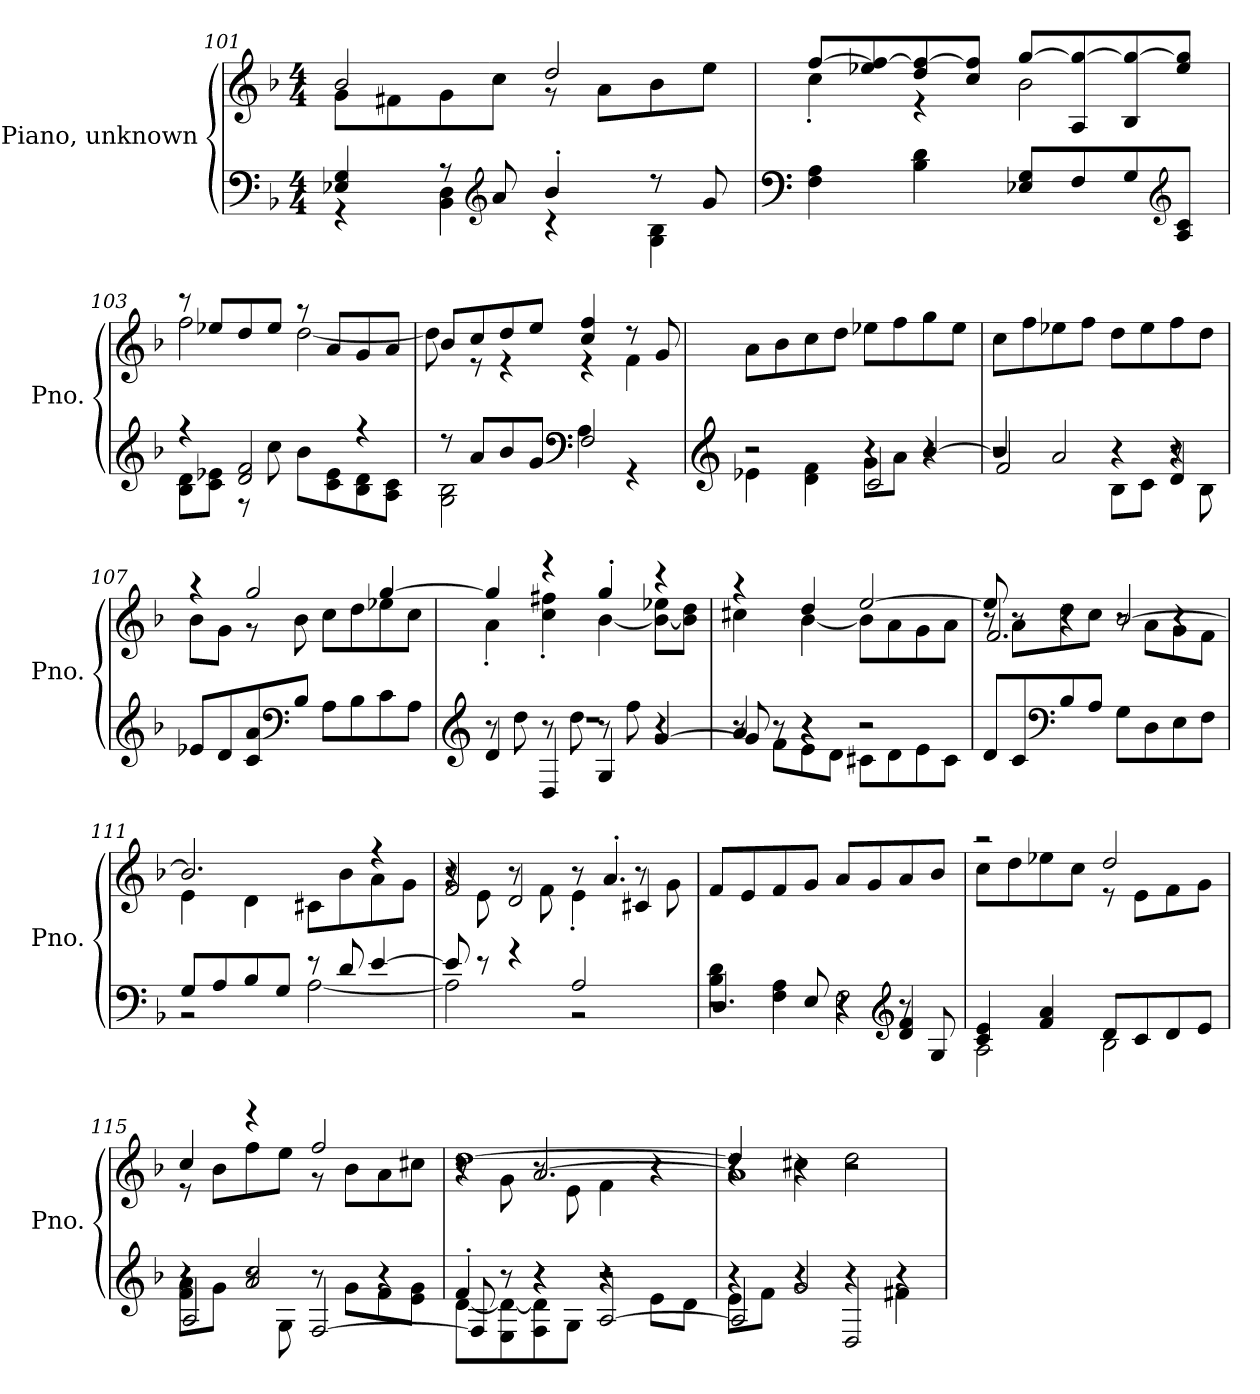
**kern	**kern
*part1	*part1
*staff2	*staff1
*I"Piano, unknown	*
*I'Pno.	*
*clefF4	*clefG2
*k[b-]	*k[b-]
*M4/4	*M4/4
=101	=101
*^	*^
4E-X/ 4G/	4r	2b-/	8g\L
.	.	.	8f#X\
8r	4BB-\ 4D\	.	8g\
*clefG2	*	*	*
8a/	.	.	8cc\J
4b-'/	4r	2dd/	8r
.	.	.	8a\L
8r	4G\ 4B-\	.	8b-\
8g/	.	.	8ee\J
*v	*v	*	*
=102	=102	=102
*clefF4	*	*
4F\ 4A\	[8ff/L	4cc'\
.	8ee-X/ 8ff/_	.
4B-\ 4d\	8dd/ 8ff/_	4r
.	8cc/ 8ff/]J	.
8E-X/ 8G/L	[8gg/L	2b-\
8F/	8A/ 8gg/_	.
8G/	8B-/ 8gg/_	.
*clefG2	*	*
8A/ 8c/J	8ee-/ 8gg/]J	.
!!LO:PB:g=z	!!
=103	=103	=103
*^	*	*
4r	8B-\ 8d\L	8r	2ff\
.	8c\ 8e-X\J	8ee-X/L	.
2d/ 2f/	8r	8dd/	.
.	8cc\	8ee-/J	.
.	8b-\L	8r	[2dd\
.	8c\ 8e-\	8a/L	.
4r	8B-\ 8d\	8g/	.
.	8A\ 8c\J	8a/J	.
=104	=104	=104	=104
8r	2G\ 2B-\	8b-/L	8dd\]
8a/L	.	8cc/	8r
8b-/	.	8dd/	4r
8g/J	.	8ee/J	.
*clefF4	*	*	*
2F/	4A\	4cc/ 4ff/	4r
.	4r	8r	4f\
.	.	8g/	.
*v	*v	*	*
*	*v	*v
=105	=105
*clefG2	*
*^	*
*	*^	*
2r	4e-X\	2r	8a\L
.	.	.	8b-\
.	4d\ 4f\	.	8cc\
.	.	.	8dd\J
4r	8g\L	2c/	8ee-X\L
.	8a\J	.	8ff\
[4b-/	4r	.	8gg\
.	.	.	8ee-\J
=106	=106	=106	=106
4b-/]	2r	2f/	8cc\L
.	.	.	8ff\
2a/	.	.	8ee-X\
.	.	.	8ff\J
.	8B-\L	4r	8dd\L
.	8c\J	.	8ee-\
4r	8r	4d/	8ff\
.	8B-\	.	8dd\J
*v	*v	*v	*
!!LO:LB:g=z
=107	=107
*	*^
8e-X/L	4r	8b-\L
8d/	.	8g\J
8c/ 8a/	2gg/	8r
*clefF4	*	*
8B-/J	.	8b-\
8A\L	.	8cc\L
8B-\	.	8dd\
8c\	[4gg/	8ee-X\
8A\J	.	8cc\J
=108	=108	=108
*clefG2	*	*
*^	*	*
*	*^	*	*
1r	8r	4d/	4gg/]	4a'\
.	8dd\	.	.	.
.	8r	4D/	4r	4cc\' 4ff#X\'
.	8dd\	.	.	.
.	8r	4G/	4gg'/	[4b-\
.	8ff\	.	.	.
.	4r	[4g/	4r	8b-\_ 8ee-X\L
.	.	.	.	8b-\] 8dd\J
=109	=109	=109	=109	=109
4a/	8r	8g/]	4r	4cc#X\
.	8f\L	8r	.	.
4r	8e\	4r	4dd/	[4b-\
.	8d\J	.	.	.
2r	8c#X\L	2r	[2ee/	8b-\L]
.	8d\	.	.	8a\
.	8e\	.	.	8g\
.	8c#\J	.	.	8a\J
*v	*v	*v	*	*
=110	=110	=110
*	*	*^
8d/L	8ee/]	8r	2.f/
8c/	8r	8a\L	.
*clefF4	*	*	*
8B-/	4r	8dd\	.
8A/J	.	8cc\J	.
8G\L	[2b-/	8r	.
8D\	.	8a\L	.
8E\	.	8g\	4r
8F\J	.	8f\J	.
*	*	*v	*v
!!LO:LB:g=z
=111	=111	=111
*^	*	*
8G/L	2r	2.b-/]	4e\
8A/	.	.	.
8B-/	.	.	4d\
8G/J	.	.	.
8r	[2A\	.	8c#X\L
8d/	.	.	8b-\
[4e/	.	4r	8a\
.	.	.	8g\J
=112	=112	=112	=112
*	*	*	*^
8e/]	2A\]	2f/	8r	4r
8r	.	.	8e\	.
4r	.	.	8r	2d/
.	.	.	8f\	.
2A/	2r	8r	4e'\	.
.	.	4.a'/	.	.
.	.	.	8r	4c#X/
.	.	.	8g\	.
*	*	*v	*v	*v
=113	=113	=113
*	*^	*
2r	4B-\ 4d\	4.D/	8f/L
.	.	.	8e/
.	4F\ 4A\	.	8f/
.	.	8E/	8g/J
4r	2F\	4r	8a/L
.	.	.	8g/
*clefG2	*	*	*
4d/ 4f/	.	8r	8a/
.	.	8G/	8b-/J
*	*v	*v	*
=114	=114	=114
*	*	*^
4c/ 4e/	2A\	2r	8cc\L
.	.	.	8dd\
4f/ 4a/	.	.	8ee-X\
.	.	.	8cc\J
8d/L	2B-\	2dd/	8r
8c/	.	.	8e\L
8d/	.	.	8f\
8e/J	.	.	8g\J
!!LO:LB:g=z	!!
=115	=115	=115	=115
*	*^	*	*
4r	8f\ 8a\L	2A/	4cc/	8r
.	8g\J	.	.	8b-\L
2a/ 2cc/	8r	.	4r	8ff\
.	8G\	.	.	8ee\J
.	8r	[2F/	2ff/	8r
.	8g\L	.	.	8b-\L
4r	8f\	.	.	8a\
.	8e\ 8g\J	.	.	8cc#X\J
=116	=116	=116	=116	=116
*	*	*	*	*^
4f'/	[8d\L	8F/]	[1dd	8r	4r
.	8E\ 8d\_	8r	.	8g\	.
4r	8F\ 8d\]	4r	.	8r	[2.a/
.	8G\J	.	.	8e\	.
2r	4r	[2A/	.	4f\	.
.	8e\L	.	.	4r	.
.	8d\J	.	.	.	.
=117	=117	=117	=117	=117	=117
4r	8e\L	2A/]	4dd/]	4r	1a]
.	8f\J	.	.	.	.
2g/	4r	.	4r	4cc#X\	.
.	4r	2D/	2r	2dd\	.
4r	4f#X\	.	.	.	.
*v	*v	*v	*	*	*
*	*v	*v	*v
=	=
*-	*-
